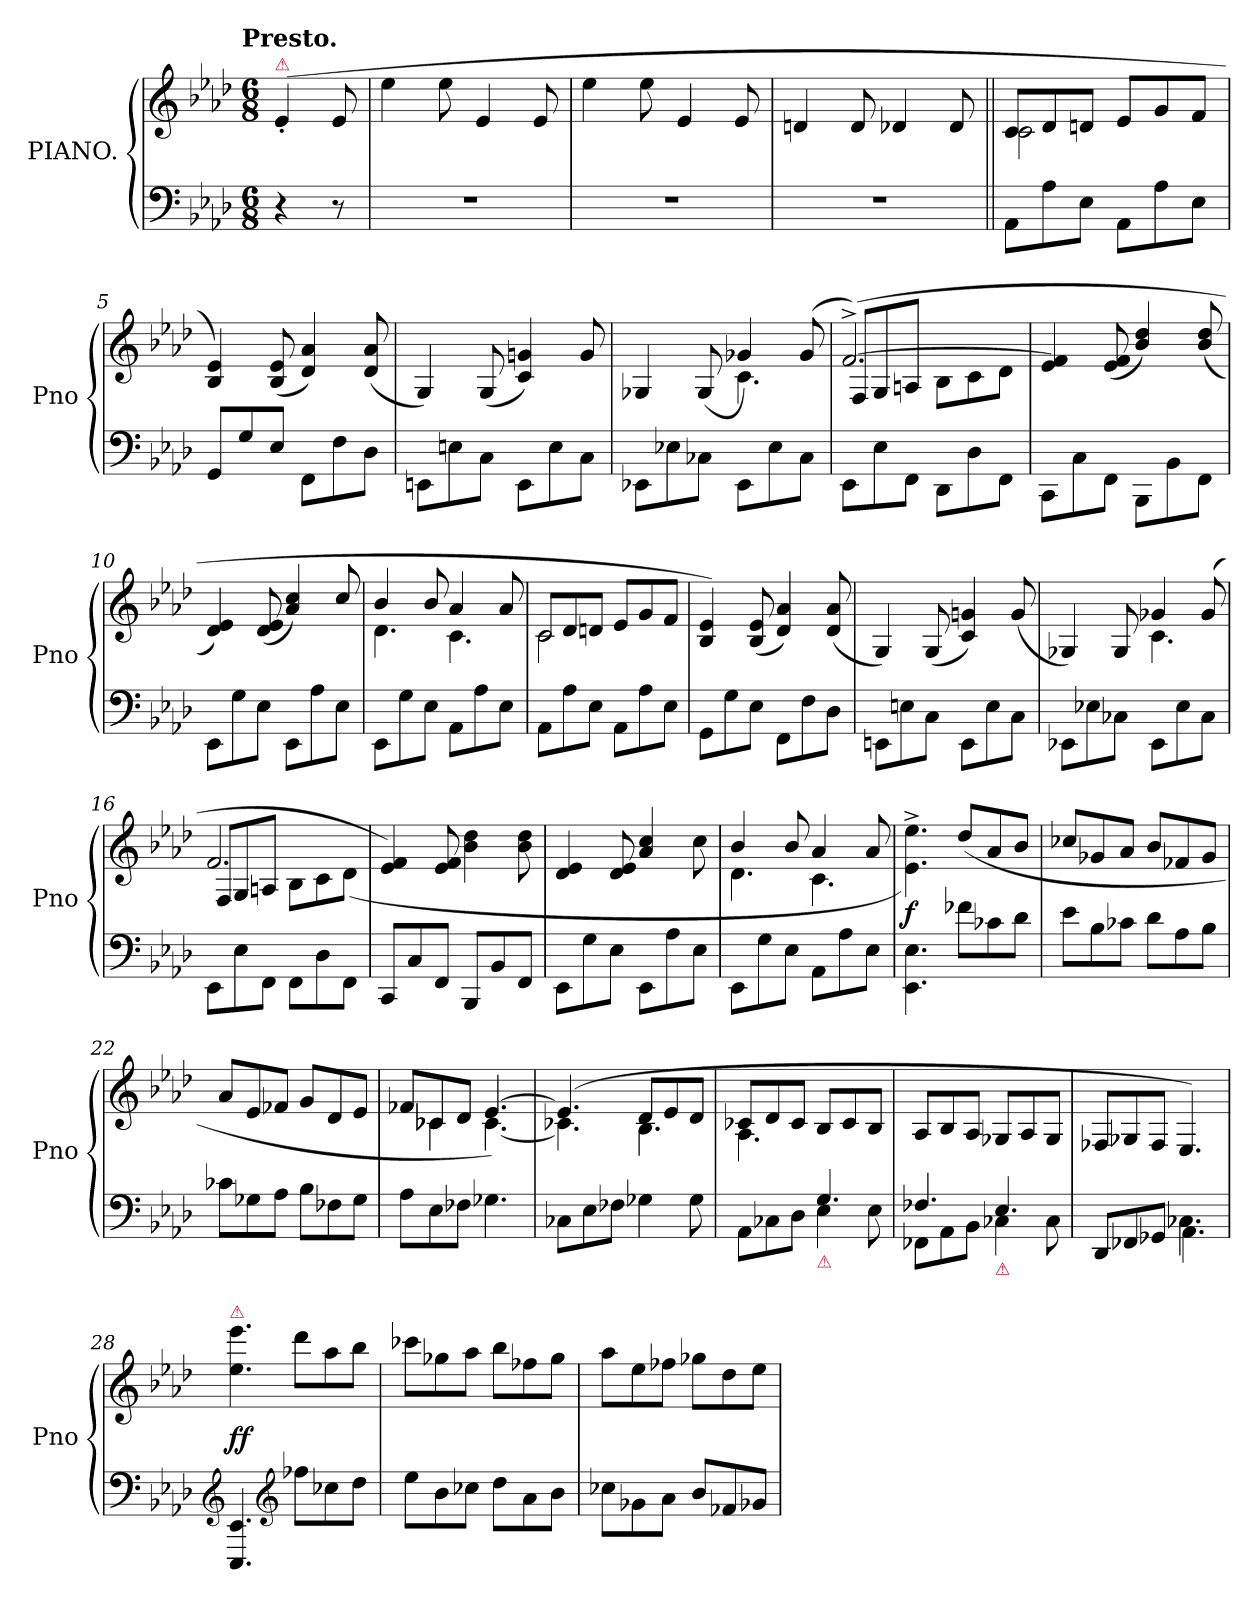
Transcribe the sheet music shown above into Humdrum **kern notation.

**kern	**kern	**dynam
*part1	*part1	*part1
*staff2	*staff1	*staff1/2
*I"PIANO.	*	*
*I'Pno	*	*
*clefF4	*clefG2	*
*k[b-e-a-d-]	*k[b-e-a-d-]	*
*A-:	*A-:	*
!!LO:TX:omd:t=Presto.
*M6/8	*M6/8	*
=	=	=
!	!LO:TX:a:color=crimson:t=⚠	!
4r	(>4e-'<	.
8r	8e-	.
=1	=1	=1
2.rF	4ee-	.
.	8ee-	.
.	4e-	.
.	8e-	.
=2	=2	=2
2.rF	4ee-	.
.	8ee-	.
.	4e-	.
.	8e-	.
=3	=3	=3
2.rF	4dn	.
.	8d	.
.	4d-X	.
.	8d-	.
=4||	=4||	=4||
!	!LO:N:vis=2	!
*	*^	*
8AA-L	8c	2c	.
8A-	8d-	.	.
8E-J	8dnJ	.	.
8AA-L	8e-L	.	.
8A-	8g	4ryy	.
8E-J	8fJ	.	.
*	*v	*v	*
=5	=5	=5
8GGL	4B- 4e-)	.
8G	.	.
8E-J	(8B- 8e-	.
8FF\L	4d- 4a-)	.
8F	.	.
8D-J	(<8d- 8a-	.
=6	=6	=6
8EEn\L	4G)	.
8En	.	.
8CJ	(<8G	.
8EE\L	4c 4gn)	.
8E	.	.
8CJ	8g	.
=7	=7	=7
*	*^	*
8EE-X\L	4G-X	4.ryy	.
8E-X	.	.	.
8C-XJ	(>8G-	.	.
8EE-\L	4g-j)	4.c	.
8E-	.	.	.
8C-J	(>8g-	.	.
=8	=8	=8	=8
8EE-\L	(>[2.f^>)	8F/L	.
8E-\	.	8G/	.
8FF\J	.	8An/J	.
8DD-\L	.	8B-L	.
8D-	.	8c	.
8FFJ	.	8d-J	.
*	*v	*v	*
=9	=9	=9
8CC\L	4e- 4f]	.
8C	.	.
8FFJ	(<8e- 8f	.
8BBB-\L	4b-/ 4dd-/)	.
8BB-	.	.
8FFJ	(<8b-/ 8dd-/	.
=10	=10	=10
8EE-\L	4d- 4e-)	.
8G	.	.
8E-J	(<8d- 8e-	.
8EE-\L	4a-/ 4cc/)	.
8A-	.	.
8E-J	8cc/	.
=11	=11	=11
*	*^	*
8EE-\L	4b-	4.d-	.
8G	.	.	.
8E-J	8b-	.	.
8AA-\L	4a-	4.c	.
8A-	.	.	.
8E-J	8a-	.	.
=12	=12	=12	=12
!	!LO:N:vis=2	!	!
8AA-\L	8c	2c	.
8A-	8d-	.	.
8E-J	8dnJ	.	.
8AA-\L	8e-L	.	.
8A-	8g	4ryy	.
8E-J	8fJ	.	.
*	*v	*v	*
=13	=13	=13
8GG\L	4B- 4e-)	.
8G	.	.
8E-J	(<8B- 8e-	.
8FF\L	4d- 4a-)	.
8F	.	.
8D-J	(<8d- 8a-	.
=14	=14	=14
8EEn\L	4G)	.
8En	.	.
8CJ	(<8G	.
8EE\L	4c 4gn)	.
8E	.	.
8CJ	(<8g	.
=15	=15	=15
*	*^	*
8EE-X\L	4G-X)	4.ryy	.
8E-X	.	.	.
8C-XJ	8G-	.	.
8EE-\L	4g-X	4.c	.
8E-	.	.	.
8C-J	(>8g-	.	.
=16	=16	=16	=16
8EE-\L	2.f	8F/L	.
8E-\	.	8G/	.
8FF\J	.	8An/J	.
8FF\L	.	8B-L	.
8D-	.	8c	.
8FFJ	.	(>8d-J	.
*	*v	*v	*
=17	=17	=17
8CCL	4e- 4f)	.
8C	.	.
8FFJ	8e- 8f	.
8BBB-L	4b- 4dd-	.
8BB-	.	.
8FFJ	8b- 8dd-	.
=18	=18	=18
8EE-\L	4d- 4e-	.
8G	.	.
8E-J	8d- 8e-	.
8EE-\L	4a-/ 4cc/	.
8A-	.	.
8E-J	8cc	.
=19	=19	=19
*	*^	*
8EE-\L	4b-	4.d-	.
8G	.	.	.
8E-J	8b-	.	.
8AA-\L	4a-	4.c	.
8A-	.	.	.
8E-J	8a-	.	.
*	*v	*v	*
=20	=20	=20
4.EE-\ 4.E-\	4.e-^>\ 4.ee-^>\)	f
8f-XL	(>8dd-L	.
8c-X	8a-	.
8d-\J	8b-/J	.
=21	=21	=21
8e-\L	8cc-X/L	.
8B-\	8g-X/	.
8c-XJ	8a-J	.
8d-\L	8b-/L	.
8A-\	8f-X/	.
8B-\J	8g-/J	.
=22	=22	=22
8c-XL	8a-L	.
8G-X	8e-	.
8A-J	8f-XJ	.
8B-L	8gL	.
8F-X	8d-	.
8G-J	8e-J	.
=23	=23	=23
*	*^	*
8A-L	8f-XL	8ryy	.
8E-	8c-X	4c-X	.
8F-XJ	8d-J	.	.
4.G-X	[4.e-)	[4.c-	.
=24	=24	=24	=24
8C-XL	(>4.e-]	4.c-X]	.
8E-	.	.	.
8F-XJ	.	.	.
4G-X	8d-L	4.B-	.
.	8e-	.	.
8G-	8d-J	.	.
=25	=25	=25	=25
*^	*	*	*
4.ryy	8AA-\L	8c-XL	4.A-	.
.	8C-X	8d-	.	.
.	8D-J	8c-J	.	.
!LO:TX:b:color=crimson:t=⚠	!	!	!	!
4.G	4E-	8B-/L	4.ryy	.
.	.	8c-/	.	.
.	8E-	8B-/J	.	.
*	*	*v	*v	*
=26	=26	=26	=26
4.F-X/	8FF-XL	8A-/L	.
.	8AA-	8B-/	.
.	8BB-J	8A-/J	.
!LO:TX:b:color=crimson:t=⚠	!	!	!
4.E-	4C-X	8G-XL	.
.	.	8A-/	.
.	8C-	8G-/J	.
=27	=27	=27	=27
4.ryy	8DD-L	8F-XL	.
.	8FF-X	8G-X	.
.	8GG-jJ	8F-/J	.
4.C-X\	4.AA-	4.E-/)	.
=28	=28	=28	=28
!	!	!LO:TX:a:color=crimson:t=⚠	!
*v	*v	*	*
4.EEE- 4.EE-	4.ee- 4.eee-	ff
*clefG2	*	*
8ff-XL	8ddd-L	.
8cc-X	8aa-	.
8dd-J	8bb-J	.
=29	=29	=29
8ee-L	8ccc-XL	.
8b-	8gg-X	.
8cc-XJ	8aa-J	.
8dd-L	8bb-L	.
8a-	8ff-X	.
8b-J	8gg-J	.
=30	=30	=30
8cc-X\L	8aa-L	.
8g-X	8ee-	.
8a-J	8ff-XJ	.
8b-L	8gg-XL	.
8f-X	8dd-	.
8g-XJ	8ee-J	.
=	=	=
*-	*-	*-
